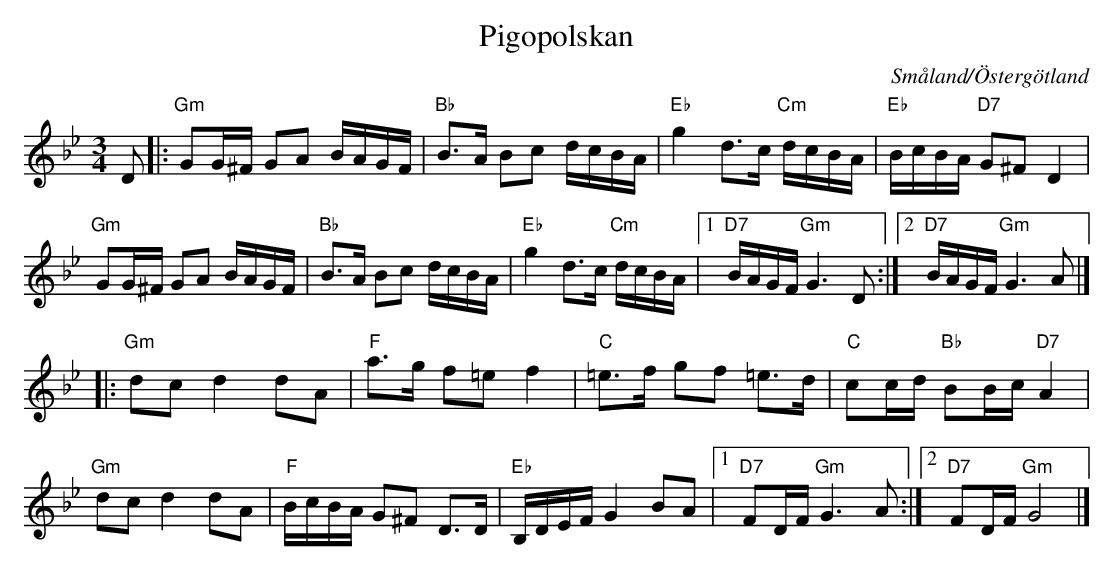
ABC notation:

X:1
T:Pigopolskan
O:Småland/Östergötland
M:3/4
L:1/8
K:Gm
D|:"Gm" GG/2^F/2 GA B/2A/2G/2F/2|"Bb" B3/2A/2 Bc d/2c/2B/2A/2|"Eb" g2 d3/2c/2 "Cm"d/2c/2B/2A/2 | "Eb"B/2c/2B/2A/2 "D7"G^F D2|
"Gm" GG/2^F/2 GA B/2A/2G/2F/2|"Bb" B3/2A/2 Bc d/2c/2B/2A/2|"Eb" g2 d3/2c/2 "Cm"d/2c/2B/2A/2|[1 "D7" B/2A/2G/2F/2 "Gm" G3 D:|[2 "D7" B/2A/2G/2F/2 "Gm" G3 A|]
|:"Gm" dc d2 dA|"F" a3/2g/2 f=e f2|"C" =e3/2f/2 gf =e3/2d/2|"C" cc/2d/2 "Bb" BB/2c/2 "D7" A2|
"Gm" dc d2 dA|"F" B/2c/2B/2A/2 G^F D3/2D/2|"Eb" B,/2D/2E/2F/2 G2 BA|[1 "D7" FD/2F/2 "Gm" G3 A:|[2 "D7" FD/2F/2 "Gm" G4|]
